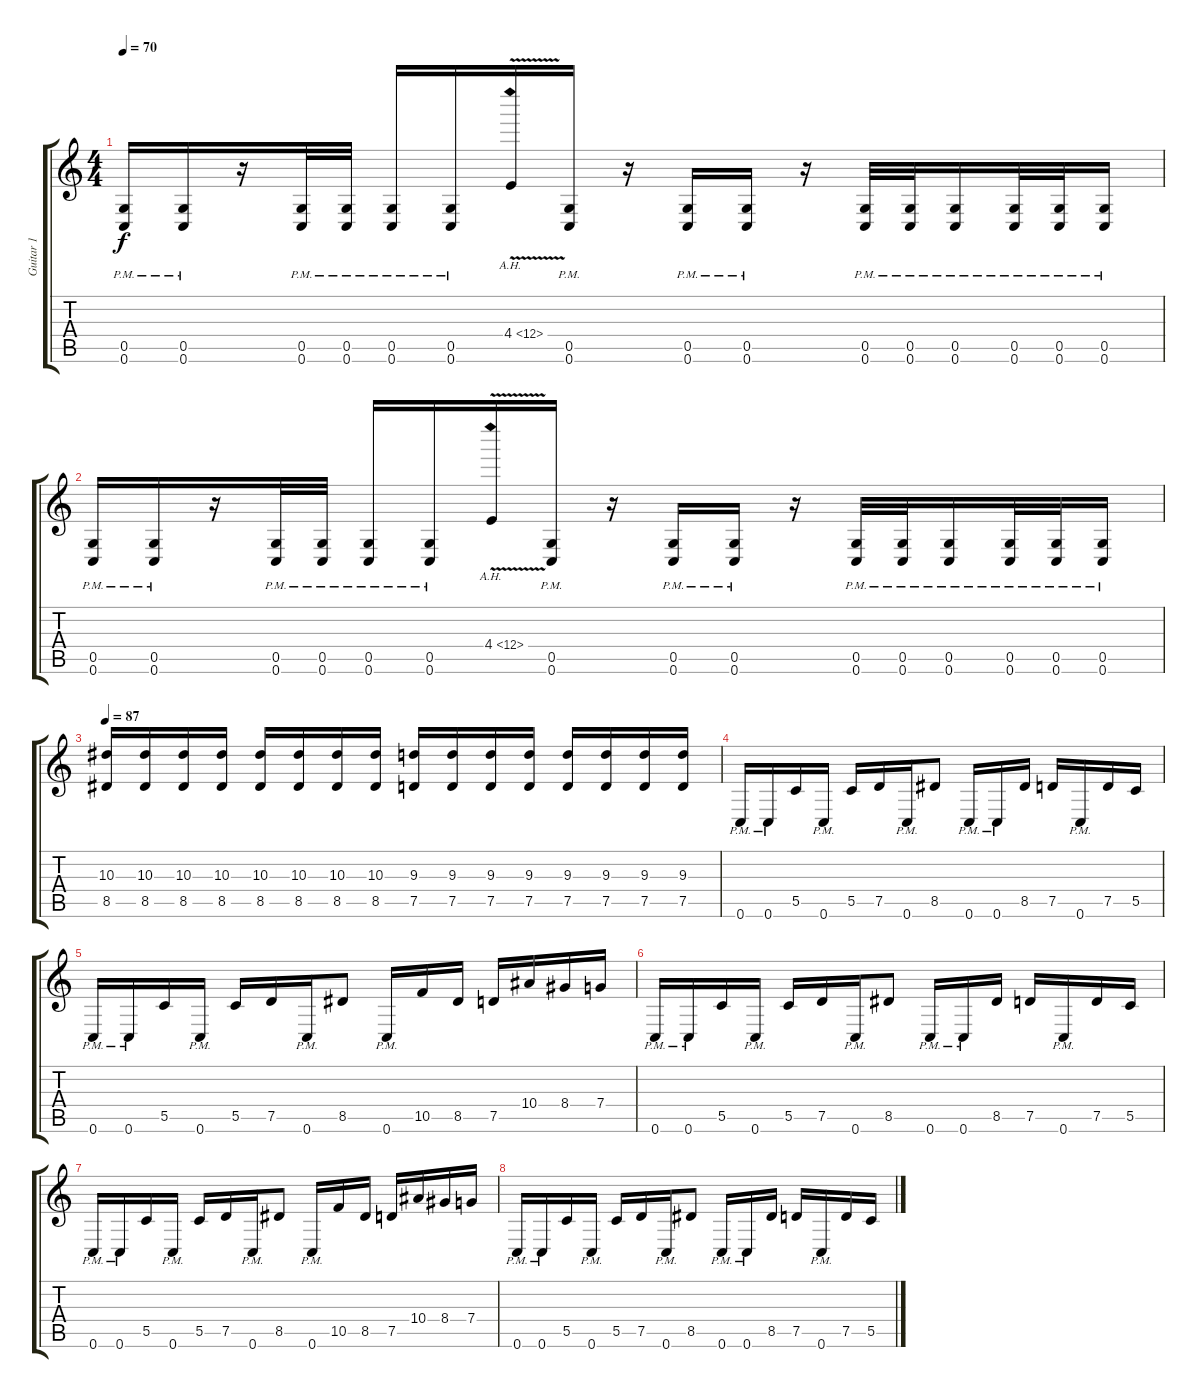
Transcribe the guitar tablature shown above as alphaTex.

\track ("Guitar 1" "Guitar 1") {instrument distortionguitar}
\staff {score tabs}
\tuning (D4 A3 F3 C3 G2 C2) {hide}
\ts (4 4)
\tempo 70
\clef g2
\ks c
(0.5{pm} 0.6{pm}).16{dy f} (0.5{pm} 0.6{pm}).16 r.16 (0.5{pm} 0.6{pm}).32 (0.5{pm} 0.6{pm}).32 (0.5{pm} 0.6{pm}).16 (0.5{pm} 0.6{pm}).16 4.4{ah 8 v}.16 (0.5{pm} 0.6{pm}).16 r.16 (0.5{pm} 0.6{pm}).16 (0.5{pm} 0.6{pm}).16 r.16 (0.5{pm} 0.6{pm}).32 (0.5{pm} 0.6{pm}).32 (0.5{pm} 0.6{pm}).16 (0.5{pm} 0.6{pm}).32 (0.5{pm} 0.6{pm}).32 (0.5{pm} 0.6{pm}).16 |
(0.5{pm} 0.6{pm}).16 (0.5{pm} 0.6{pm}).16 r.16 (0.5{pm} 0.6{pm}).32 (0.5{pm} 0.6{pm}).32 (0.5{pm} 0.6{pm}).16 (0.5{pm} 0.6{pm}).16 4.4{ah 8 v}.16 (0.5{pm} 0.6{pm}).16 r.16 (0.5{pm} 0.6{pm}).16 (0.5{pm} 0.6{pm}).16 r.16 (0.5{pm} 0.6{pm}).32 (0.5{pm} 0.6{pm}).32 (0.5{pm} 0.6{pm}).16 (0.5{pm} 0.6{pm}).32 (0.5{pm} 0.6{pm}).32 (0.5{pm} 0.6{pm}).16 |
\tempo 87
(10.3 8.5).16 (10.3 8.5).16 (10.3 8.5).16 (10.3 8.5).16 (10.3 8.5).16 (10.3 8.5).16 (10.3 8.5).16 (10.3 8.5).16 (9.3 7.5).16 (9.3 7.5).16 (9.3 7.5).16 (9.3 7.5).16 (9.3 7.5).16 (9.3 7.5).16 (9.3 7.5).16 (9.3 7.5).16 |
0.6{pm}.16 0.6{pm}.16 5.5.16 0.6{pm}.16 5.5.16 7.5.16 0.6{pm}.16 8.5.8 0.6{pm}.16 0.6{pm}.16 8.5.16 7.5.16 0.6{pm}.16 7.5.16 5.5.16 |
0.6{pm}.16 0.6{pm}.16 5.5.16 0.6{pm}.16 5.5.16 7.5.16 0.6{pm}.16 8.5.8 0.6{pm}.16 10.5.16 8.5.16 7.5.16 10.4.16 8.4.16 7.4.16 |
0.6{pm}.16 0.6{pm}.16 5.5.16 0.6{pm}.16 5.5.16 7.5.16 0.6{pm}.16 8.5.8 0.6{pm}.16 0.6{pm}.16 8.5.16 7.5.16 0.6{pm}.16 7.5.16 5.5.16 |
0.6{pm}.16 0.6{pm}.16 5.5.16 0.6{pm}.16 5.5.16 7.5.16 0.6{pm}.16 8.5.8 0.6{pm}.16 10.5.16 8.5.16 7.5.16 10.4.16 8.4.16 7.4.16 |
0.6{pm}.16 0.6{pm}.16 5.5.16 0.6{pm}.16 5.5.16 7.5.16 0.6{pm}.16 8.5.8 0.6{pm}.16 0.6{pm}.16 8.5.16 7.5.16 0.6{pm}.16 7.5.16 5.5.16
